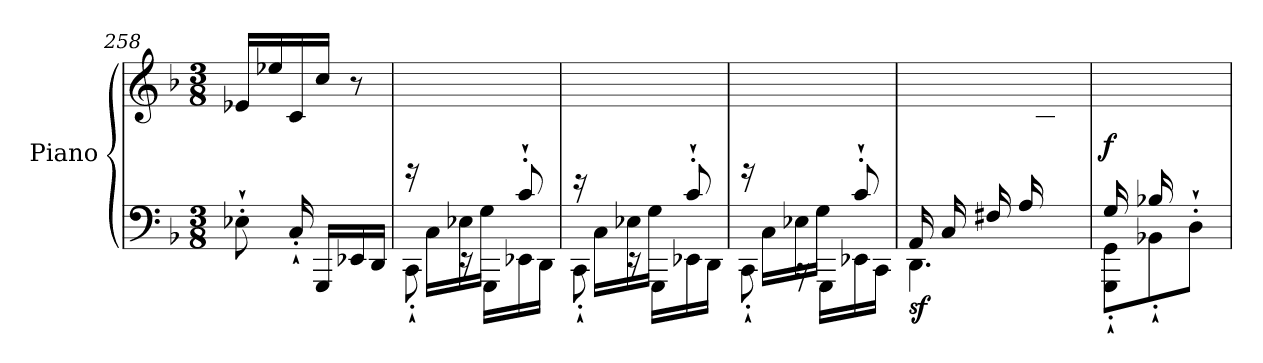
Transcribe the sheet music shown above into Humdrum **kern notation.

**kern	**kern	**dynam
*part1	*part1	*part1
*staff2	*staff1	*staff1/2
*I"Piano	*	*
*I'Pno	*	*
*clefF4	*clefG2	*
*k[b-]	*k[b-]	*
*M3/8	*M3/8	*
=258	=258	=258
8E-X`'\	16e-X/LL	.
.	16ee-X/	.
16C`'/	16c/	.
16GGG/LL	16cc/JJ	.
16EE-X/	8r	.
16DD/JJ	.	.
=259	=259	=259
*^	*	*
16ryy	8CC`'\	16rGG	.
16C\LL	.	4ryy	.
16E-X\	16rEE	.	.
16G\JJ	16GGG\LL	.	.
8c`'/	16EE-X\	.	.
.	16DD\JJ	16ryy	.
=260	=260	=260	=260
16ryy	8CC`'\	16rEE	.
16C\LL	.	4ryy	.
16E-X\	16rEE	.	.
16G\JJ	16GGG\LL	.	.
8c`'/	16EE-X\	.	.
.	16DD\JJ	16ryy	.
=261	=261	=261	=261
16ryy	8CC`'\	16rGG	.
16C\LL	.	4ryy	.
16E-X\	16rCC	.	.
16G\JJ	16GGG\LL	.	.
8c`'/	16EE-X\	.	.
.	16CC\JJ	16ryy	.
!!LO:LB:g=z
=262	=262	=262	=262
!	!	!	!LO:DY:b=2
16AA/LL	4.DD\	4ryy	sf
16C/	.	.	.
16F#X/	.	.	.
16A/	.	.	.
8ryy	.	16c\	.
.	.	16f#X\JJ	.
=263	=263	=263	=263
!	!	!	!LO:DY:b
16G/LL	8GGG\`' 8GG\`'L	16ryy	f
16ryy	.	16g\	.
16B-X/	8BB-X`'\	16ryy	.
8.ryy	.	16b-X\	.
.	8D`'\J	16d\	.
.	.	16dd\JJ	.
*v	*v	*	*
=	=	=
*-	*-	*-
